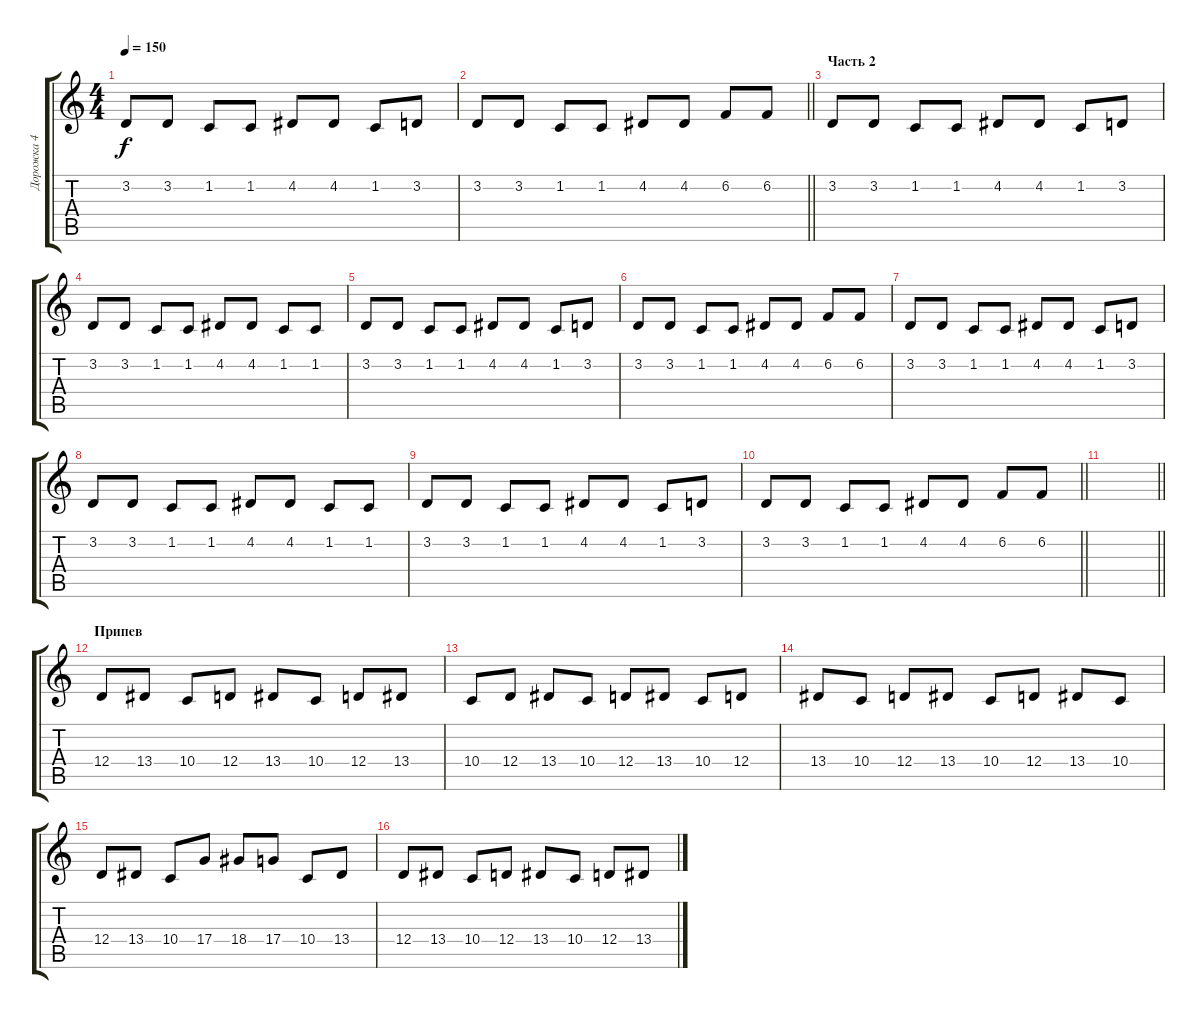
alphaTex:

\track ("Дорожка 4" "Дорожка 4") {instrument lead1square}
\staff {score tabs}
\tuning (E4 B3 G3 D3 A2 E2) {hide}
\ts (4 4)
\tempo 150
\clef g2
\ks c
3.2.8{dy f} 3.2.8 1.2.8 1.2.8 4.2.8 4.2.8 1.2.8 3.2.8 |
\barLineRight lightlight
3.2.8 3.2.8 1.2.8 1.2.8 4.2.8 4.2.8 6.2.8 6.2.8 |
\section ("" "Часть 2")
3.2.8 3.2.8 1.2.8 1.2.8 4.2.8 4.2.8 1.2.8 3.2.8 |
3.2.8 3.2.8 1.2.8 1.2.8 4.2.8 4.2.8 1.2.8 1.2.8 |
3.2.8 3.2.8 1.2.8 1.2.8 4.2.8 4.2.8 1.2.8 3.2.8 |
3.2.8 3.2.8 1.2.8 1.2.8 4.2.8 4.2.8 6.2.8 6.2.8 |
3.2.8{instrument lead1square} 3.2.8 1.2.8 1.2.8 4.2.8 4.2.8 1.2.8 3.2.8 |
3.2.8 3.2.8 1.2.8 1.2.8 4.2.8 4.2.8 1.2.8 1.2.8 |
3.2.8 3.2.8 1.2.8 1.2.8 4.2.8 4.2.8 1.2.8 3.2.8 |
\barLineRight lightlight
3.2.8 3.2.8 1.2.8 1.2.8 4.2.8 4.2.8 6.2.8 6.2.8 |
\barLineRight lightlight
|
\section ("" "Припев")
12.4.8{instrument lead1square} 13.4.8 10.4.8 12.4.8 13.4.8 10.4.8 12.4.8 13.4.8 |
10.4.8 12.4.8 13.4.8 10.4.8 12.4.8 13.4.8 10.4.8 12.4.8 |
13.4.8 10.4.8 12.4.8 13.4.8 10.4.8 12.4.8 13.4.8 10.4.8 |
12.4.8 13.4.8 10.4.8 17.4.8 18.4.8 17.4.8 10.4.8 13.4.8 |
12.4.8 13.4.8 10.4.8 12.4.8 13.4.8 10.4.8 12.4.8 13.4.8
